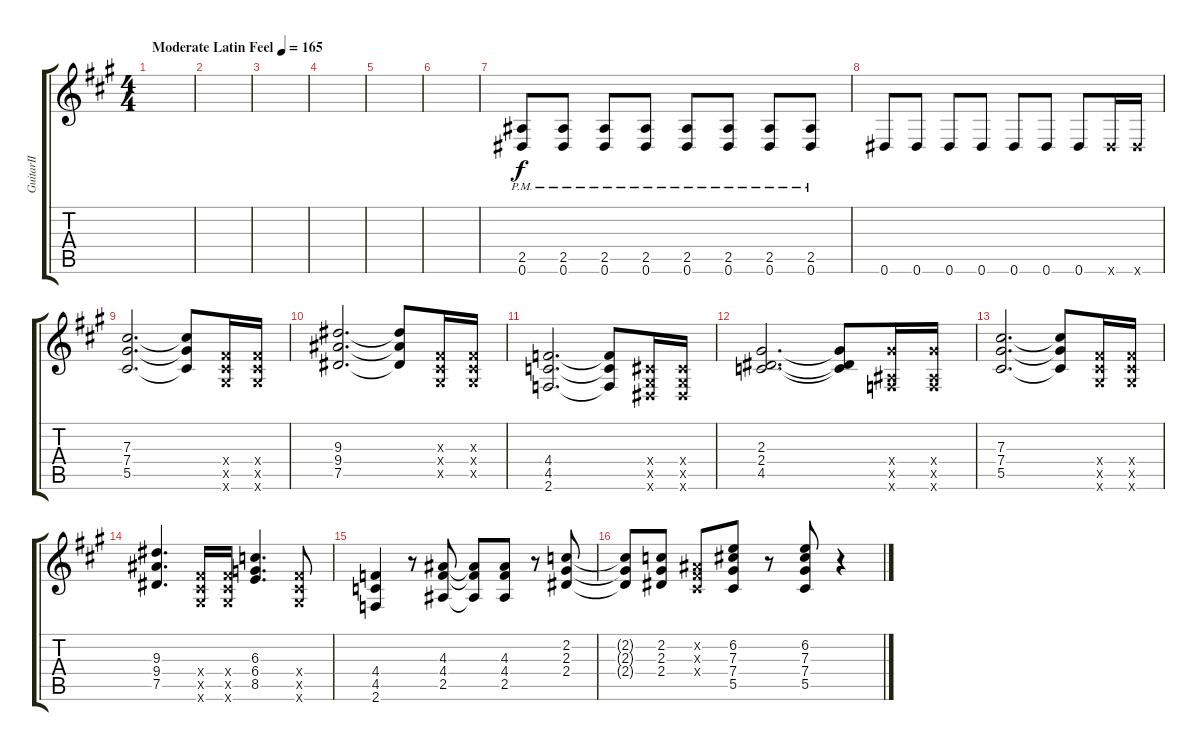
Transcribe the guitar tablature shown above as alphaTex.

\track ("GuitarⅡ" "GuitarⅡ") {instrument electricguitarmuted}
\staff {score tabs}
\tuning (Eb4 Bb3 Gb3 Db3 Ab2 Eb2) {hide}
\ts (4 4)
\tempo (165 "Moderate Latin Feel")
\clef g2
\ks a
|
|
|
|
|
|
(2.5{pm} 0.6).8{beam Up} (2.5{pm} 0.6).8{beam Up} (2.5{pm} 0.6).8 (2.5{pm} 0.6{pm}).8 (2.5{pm} 0.6).8 (2.5{pm} 0.6).8 (2.5{pm} 0.6).8 (2.5{pm} 0.6).8 |
0.6.8 0.6.8 0.6.8 0.6.8 0.6.8 0.6.8 0.6.8 0.6{x}.16 0.6{x}.16 |
(7.3 7.4 5.5).2{d} (7.3{t} 7.4{t} 5.5{t}).8{beam Up} (5.4{x} 5.5{x} 5.6{x}).16{beam Up} (5.4{x} 5.5{x} 5.6{x}).16{beam Up} |
(9.3 9.4 7.5).2{d} (9.3{t} 9.4{t} 7.5{t}).8 (0.3{x} 0.4{x} 0.5{x}).16 (0.3{x} 0.4{x} 0.5{x}).16 |
(4.4 4.5 2.6).2{d} (4.4{t} 4.5{t} 2.6{t}).8 (0.4{x} 0.5{x} 0.6{x}).16 (0.4{x} 0.5{x} 0.6{x}).16 |
(2.3 2.4 4.5).2{d} (2.3{t} 2.4{t} 4.5{t}).8 (7.4{x} 2.5{x} 2.6{x}).16 (7.4{x} 2.5{x} 2.6{x}).16 |
(7.3 7.4 5.5).2{d} (7.3{t} 7.4{t} 5.5{t}).8 (5.4{x} 5.5{x} 5.6{x}).16 (5.4{x} 5.5{x} 5.6{x}).16 |
(9.3 9.4 7.5).4{d} (5.4{x} 5.5{x} 5.6{x}).16 (5.4{x} 5.5{x} 5.6{x}).16 (6.3 6.4 8.5).4{d} (5.4{x} 5.5{x} 5.6{x}).8 |
(4.4 4.5 2.6).4 r.8 (4.3 4.4 2.5).8 (4.3{t} 4.4{t} 2.5{t}).8 (4.3 4.4 2.5).8 r.8 (2.2 2.3 2.4).8 |
(2.2{t} 2.3{t} 2.4{t}).8 (2.2 2.3 2.4).8 (0.2{x} 0.3{x} 0.4{x}).8 (6.2 7.3 7.4 5.5).8 r.8 (6.2 7.3 7.4 5.5).8 r.4
